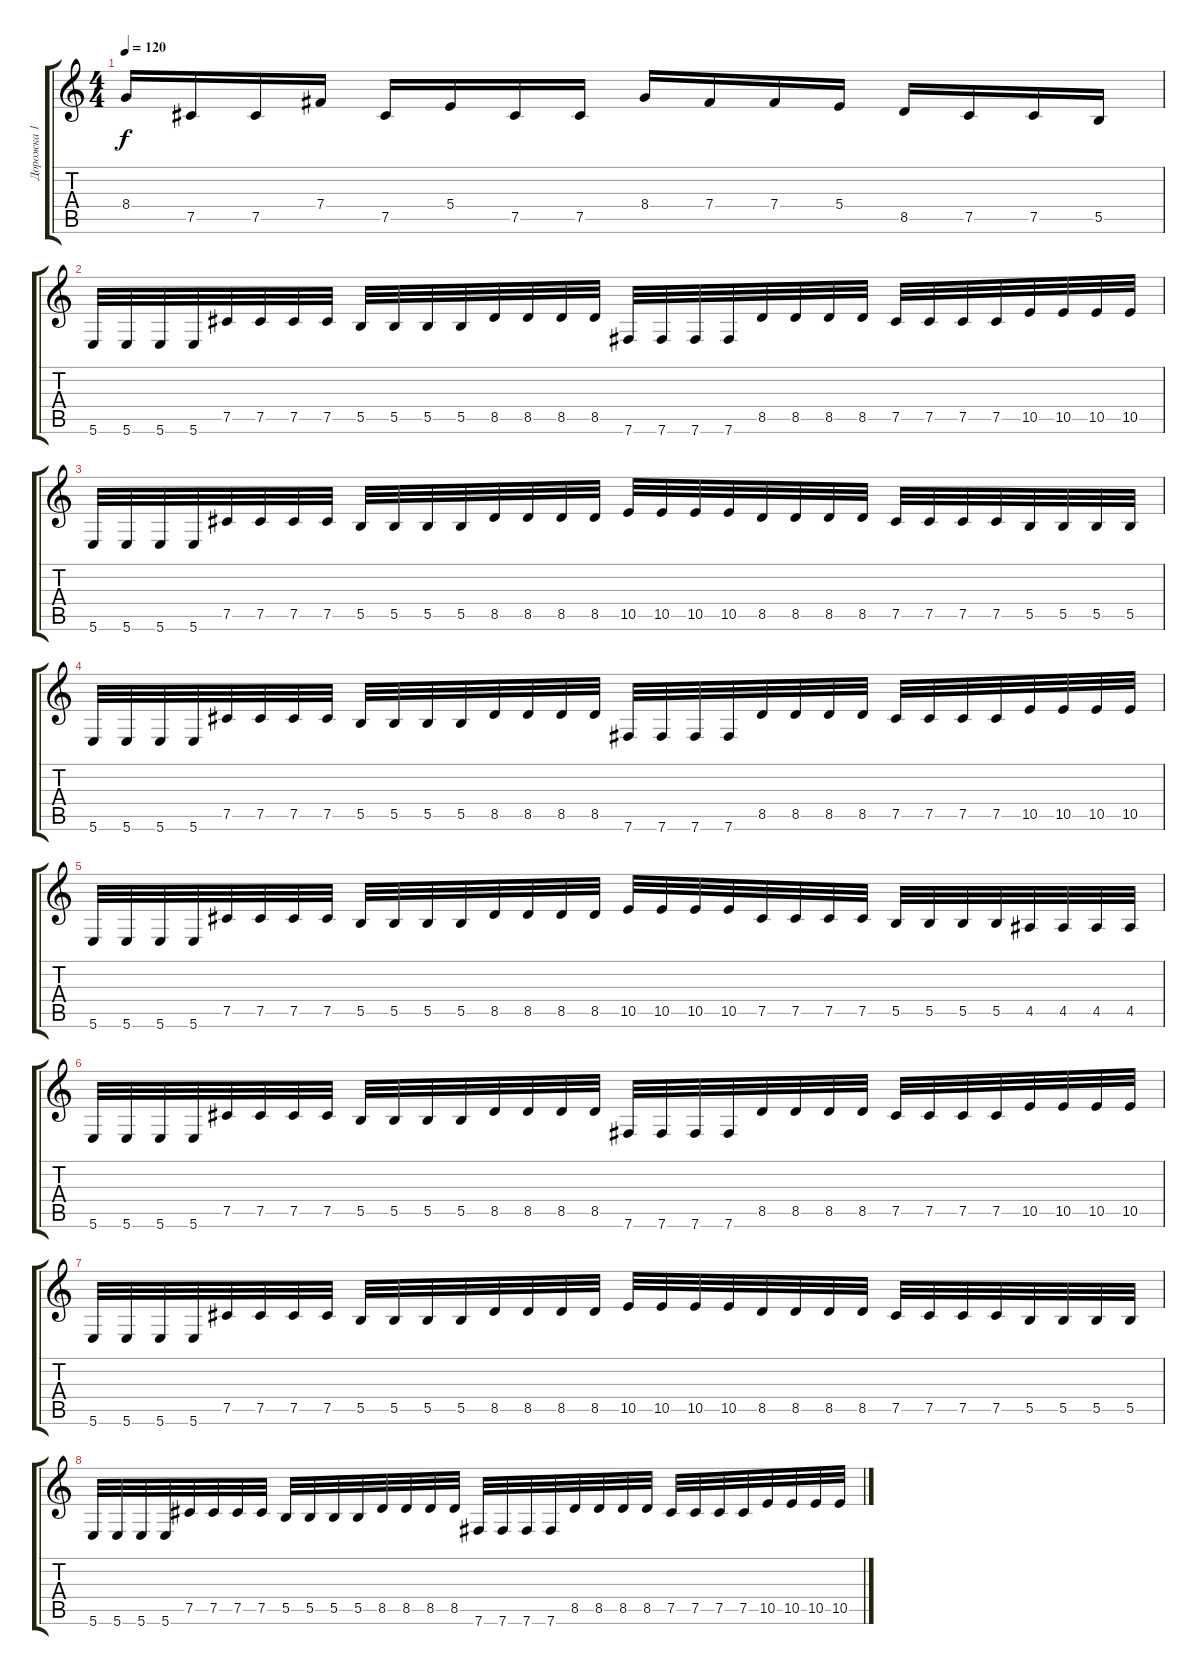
\track ("Дорожка 1" "Дорожка 1") {instrument overdrivenguitar}
\staff {score tabs}
\tuning (Db4 Ab3 E3 B2 Gb2 B1) {hide}
\ts (4 4)
\tempo 120
\clef g2
\ks c
8.4.16{dy f} 7.5.16 7.5.16 7.4.16 7.5.16 5.4.16 7.5.16 7.5.16 8.4.16 7.4.16 7.4.16 5.4.16 8.5.16 7.5.16 7.5.16 5.5.16 |
5.6.32 5.6.32 5.6.32 5.6.32 7.5.32 7.5.32 7.5.32 7.5.32 5.5.32 5.5.32 5.5.32 5.5.32 8.5.32 8.5.32 8.5.32 8.5.32 7.6.32 7.6.32 7.6.32 7.6.32 8.5.32 8.5.32 8.5.32 8.5.32 7.5.32 7.5.32 7.5.32 7.5.32 10.5.32 10.5.32 10.5.32 10.5.32 |
5.6.32 5.6.32 5.6.32 5.6.32 7.5.32 7.5.32 7.5.32 7.5.32 5.5.32 5.5.32 5.5.32 5.5.32 8.5.32 8.5.32 8.5.32 8.5.32 10.5.32 10.5.32 10.5.32 10.5.32 8.5.32 8.5.32 8.5.32 8.5.32 7.5.32 7.5.32 7.5.32 7.5.32 5.5.32 5.5.32 5.5.32 5.5.32 |
5.6.32 5.6.32 5.6.32 5.6.32 7.5.32 7.5.32 7.5.32 7.5.32 5.5.32 5.5.32 5.5.32 5.5.32 8.5.32 8.5.32 8.5.32 8.5.32 7.6.32 7.6.32 7.6.32 7.6.32 8.5.32 8.5.32 8.5.32 8.5.32 7.5.32 7.5.32 7.5.32 7.5.32 10.5.32 10.5.32 10.5.32 10.5.32 |
5.6.32 5.6.32 5.6.32 5.6.32 7.5.32 7.5.32 7.5.32 7.5.32 5.5.32 5.5.32 5.5.32 5.5.32 8.5.32 8.5.32 8.5.32 8.5.32 10.5.32 10.5.32 10.5.32 10.5.32 7.5.32 7.5.32 7.5.32 7.5.32 5.5.32 5.5.32 5.5.32 5.5.32 4.5.32 4.5.32 4.5.32 4.5.32 |
5.6.32 5.6.32 5.6.32 5.6.32 7.5.32 7.5.32 7.5.32 7.5.32 5.5.32 5.5.32 5.5.32 5.5.32 8.5.32 8.5.32 8.5.32 8.5.32 7.6.32 7.6.32 7.6.32 7.6.32 8.5.32 8.5.32 8.5.32 8.5.32 7.5.32 7.5.32 7.5.32 7.5.32 10.5.32 10.5.32 10.5.32 10.5.32 |
5.6.32 5.6.32 5.6.32 5.6.32 7.5.32 7.5.32 7.5.32 7.5.32 5.5.32 5.5.32 5.5.32 5.5.32 8.5.32 8.5.32 8.5.32 8.5.32 10.5.32 10.5.32 10.5.32 10.5.32 8.5.32 8.5.32 8.5.32 8.5.32 7.5.32 7.5.32 7.5.32 7.5.32 5.5.32 5.5.32 5.5.32 5.5.32 |
5.6.32 5.6.32 5.6.32 5.6.32 7.5.32 7.5.32 7.5.32 7.5.32 5.5.32 5.5.32 5.5.32 5.5.32 8.5.32 8.5.32 8.5.32 8.5.32 7.6.32 7.6.32 7.6.32 7.6.32 8.5.32 8.5.32 8.5.32 8.5.32 7.5.32 7.5.32 7.5.32 7.5.32 10.5.32 10.5.32 10.5.32 10.5.32
